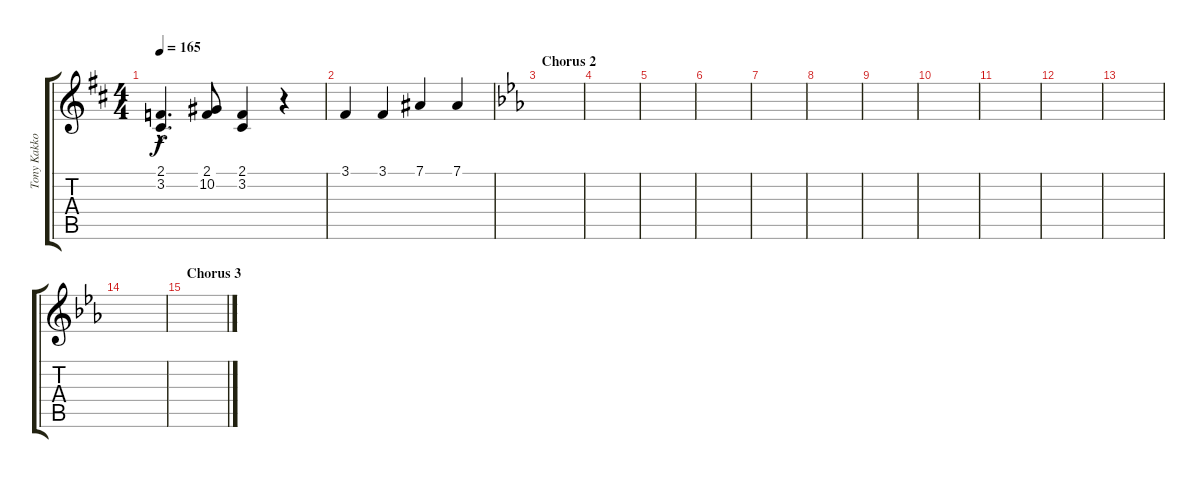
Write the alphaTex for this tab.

\track ("Tony Kakko" "Tony Kakko") {instrument lead6voice}
\staff {score tabs}
\tuning (Eb4 Bb3 Gb3 Db3 Ab2 Eb2) {hide}
\ts (4 4)
\tempo 165
\clef g2
\ks bminor
(2.1{hac} 3.2{hac}).4{d dy f} (2.1 10.2).8 (2.1 3.2).4 r.4 |
3.1.4 3.1.4 7.1.4 7.1.4 |
\section ("" "Chorus 2")
\ks cminor
|
|
|
|
|
|
|
|
|
|
|
|
\section ("" "Chorus 3")
